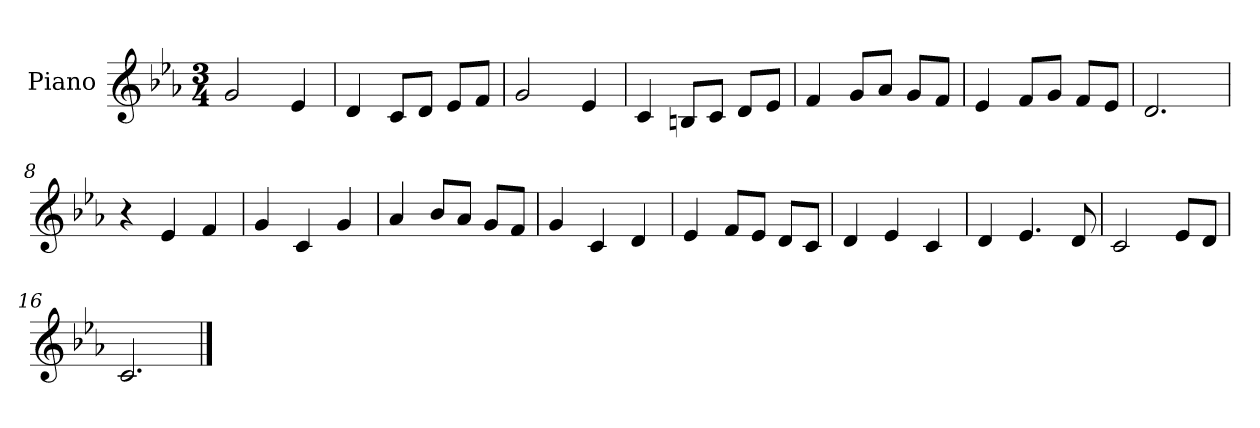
**kern
*part1
*staff1
*I"Piano
*I'Pno
*clefG2
*k[b-e-a-]
*M3/4
=1
2g/
4e-/
=2
4d/
8c/L
8d/J
8e-/L
8f/J
=3
2g/
4e-/
=4
4c/
8Bn/L
8c/J
8d/L
8e-/J
=5
4f/
8g/L
8a-/J
8g/L
8f/J
=6
4e-/
8f/L
8g/J
8f/L
8e-/J
=7
2.d/
=8
4r
4e-/
4f/
=9
4g/
4c/
4g/
=10
4a-/
8b-/L
8a-/J
8g/L
8f/J
=11
4g/
4c/
4d/
=12
4e-/
8f/L
8e-/J
8d/L
8c/J
=13
4d/
4e-/
4c/
=14
4d/
4.e-/
8d/
=15
2c/
8e-/L
8d/J
=16
2.c/
==
*-
